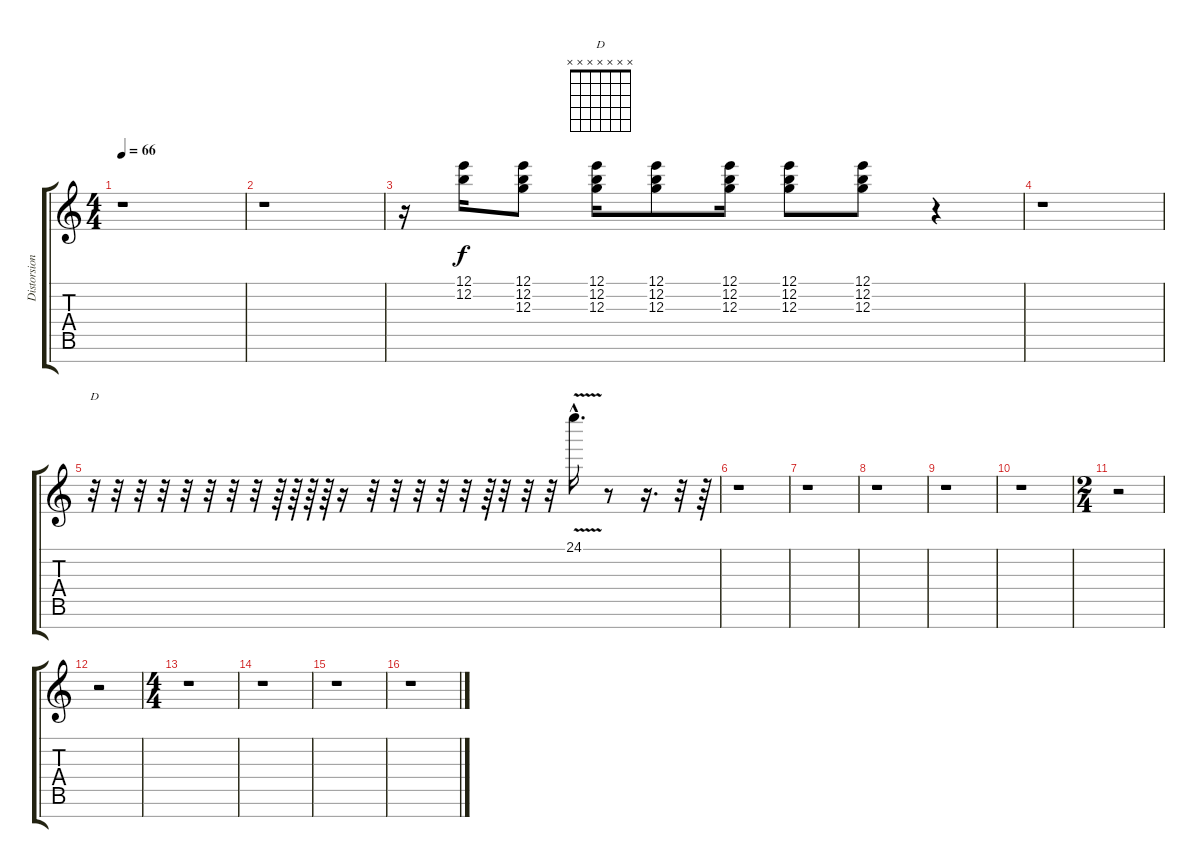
\track ("Distorsion 2" "Distorsion") {instrument distortionguitar}
\staff {score tabs}
\tuning (E4 B3 G3 D3 A2 E2 B1) {hide}
\chord ("D" x x x x x x x)
\ts (4 4)
\tempo 66
\clef g2
\ks c
r.1{dy f} |
r.1 |
r.16 (12.1 12.2).16 (12.1 12.2 12.3).8 (12.1 12.2 12.3).16 (12.1 12.2 12.3).8 (12.1 12.2 12.3).16 (12.1 12.2 12.3).8 (12.1 12.2 12.3).8 r.4 |
r.1 |
r.32{ch "D"} r.32 r.32 r.32 r.32 r.32 r.32 r.32 r.64 r.64 r.64 r.64 r.16 r.32 r.32 r.32 r.32 r.32 r.64 r.32 r.32 r.32 24.1{v hac}.16{d} r.8 r.16{d} r.32 r.64 |
r.1 |
r.1 |
r.1 |
r.1 |
r.1 |
\ts (2 4)
r.2 |
r.2 |
\ts (4 4)
r.1 |
r.1 |
r.1 |
r.1
